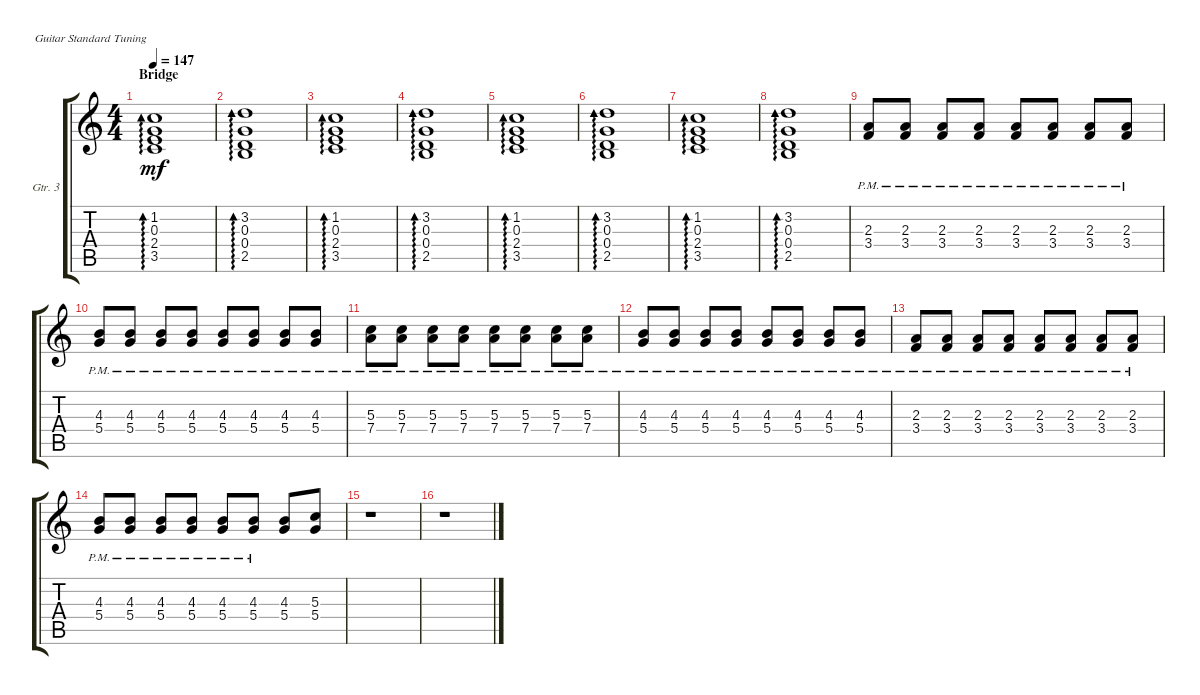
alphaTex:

\defaultSystemsLayout 4
\bracketExtendMode groupsimilarinstruments
\firstSystemTrackNameOrientation horizontal
\otherSystemsTrackNameOrientation horizontal
\track ("Guitar 3" "Gtr. 3") {instrument overdrivenguitar}
\staff {score tabs}
\tuning (E4 B3 G3 D3 A2 E2)
\ts (4 4)
\section ("" "Bridge")
\tempo 147
\clef g2
\ks c
(3.5 2.4 0.3 1.2).1{ad 0 dy mf} |
(2.5 0.4 0.3 3.2).1{ad 0} |
(3.5 2.4 0.3 1.2).1{ad 0} |
(2.5 0.4 0.3 3.2).1{ad 0} |
(3.5 2.4 0.3 1.2).1{ad 0} |
(2.5 0.4 0.3 3.2).1{ad 0} |
(3.5 2.4 0.3 1.2).1{ad 0} |
(2.5 0.4 0.3 3.2).1{ad 0} |
(2.3{pm} 3.4{pm}).8 (2.3{pm} 3.4{pm}).8 (2.3{pm} 3.4{pm}).8 (2.3{pm} 3.4{pm}).8 (2.3{pm} 3.4{pm}).8 (2.3{pm} 3.4{pm}).8 (2.3{pm} 3.4{pm}).8 (2.3{pm} 3.4{pm}).8 |
(4.3{pm} 5.4{pm}).8 (4.3{pm} 5.4{pm}).8 (4.3{pm} 5.4{pm}).8 (4.3{pm} 5.4{pm}).8 (4.3{pm} 5.4{pm}).8 (4.3{pm} 5.4{pm}).8 (4.3{pm} 5.4{pm}).8 (4.3{pm} 5.4{pm}).8 |
(7.4{pm} 5.3{pm}).8 (7.4{pm} 5.3{pm}).8 (7.4{pm} 5.3{pm}).8 (7.4{pm} 5.3{pm}).8 (7.4{pm} 5.3{pm}).8 (7.4{pm} 5.3{pm}).8 (7.4{pm} 5.3{pm}).8 (7.4{pm} 5.3{pm}).8 |
(4.3{pm} 5.4{pm}).8 (4.3{pm} 5.4{pm}).8 (4.3{pm} 5.4{pm}).8 (4.3{pm} 5.4{pm}).8 (4.3{pm} 5.4{pm}).8 (4.3{pm} 5.4{pm}).8 (4.3{pm} 5.4{pm}).8 (4.3{pm} 5.4{pm}).8 |
(2.3{pm} 3.4{pm}).8 (2.3{pm} 3.4{pm}).8 (2.3{pm} 3.4{pm}).8 (2.3{pm} 3.4{pm}).8 (2.3{pm} 3.4{pm}).8 (2.3{pm} 3.4{pm}).8 (2.3{pm} 3.4{pm}).8 (2.3{pm} 3.4{pm}).8 |
(4.3{pm} 5.4{pm}).8 (4.3{pm} 5.4{pm}).8 (4.3{pm} 5.4{pm}).8 (4.3{pm} 5.4{pm}).8 (4.3{pm} 5.4{pm}).8 (4.3{pm} 5.4{pm}).8 (4.3 5.4).8 (5.3 5.4).8 |
r.1 |
r.1
